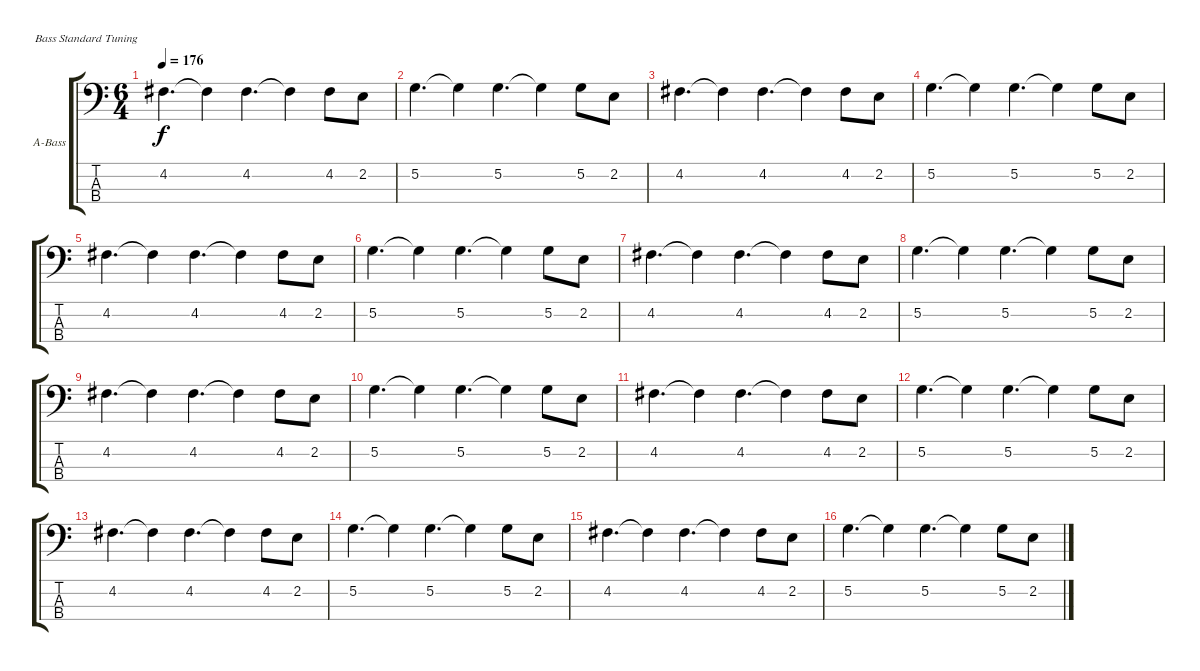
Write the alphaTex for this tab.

\bracketExtendMode groupsimilarinstruments
\firstSystemTrackNameOrientation horizontal
\otherSystemsTrackNameOrientation horizontal
\track ("Bass" "A-Bass") {instrument acousticbass}
\staff {score tabs}
\tuning (G2 D2 A1 E1)
\ts (6 4)
\tempo 176
\clef f4
\ks c
4.2.4{d dy f} 4.2{t}.4 4.2.4{d} 4.2{t}.4 4.2.8 2.2.8 |
5.2.4{d} 5.2{t}.4 5.2.4{d} 5.2{t}.4 5.2.8 2.2.8 |
4.2.4{d} 4.2{t}.4 4.2.4{d} 4.2{t}.4 4.2.8 2.2.8 |
5.2.4{d} 5.2{t}.4 5.2.4{d} 5.2{t}.4 5.2.8 2.2.8 |
4.2.4{d} 4.2{t}.4 4.2.4{d} 4.2{t}.4 4.2.8 2.2.8 |
5.2.4{d} 5.2{t}.4 5.2.4{d} 5.2{t}.4 5.2.8 2.2.8 |
4.2.4{d} 4.2{t}.4 4.2.4{d} 4.2{t}.4 4.2.8 2.2.8 |
5.2.4{d} 5.2{t}.4 5.2.4{d} 5.2{t}.4 5.2.8 2.2.8 |
4.2.4{d} 4.2{t}.4 4.2.4{d} 4.2{t}.4 4.2.8 2.2.8 |
5.2.4{d} 5.2{t}.4 5.2.4{d} 5.2{t}.4 5.2.8 2.2.8 |
4.2.4{d} 4.2{t}.4 4.2.4{d} 4.2{t}.4 4.2.8 2.2.8 |
5.2.4{d} 5.2{t}.4 5.2.4{d} 5.2{t}.4 5.2.8 2.2.8 |
4.2.4{d} 4.2{t}.4 4.2.4{d} 4.2{t}.4 4.2.8 2.2.8 |
5.2.4{d} 5.2{t}.4 5.2.4{d} 5.2{t}.4 5.2.8 2.2.8 |
4.2.4{d} 4.2{t}.4 4.2.4{d} 4.2{t}.4 4.2.8 2.2.8 |
5.2.4{d} 5.2{t}.4 5.2.4{d} 5.2{t}.4 5.2.8 2.2.8
